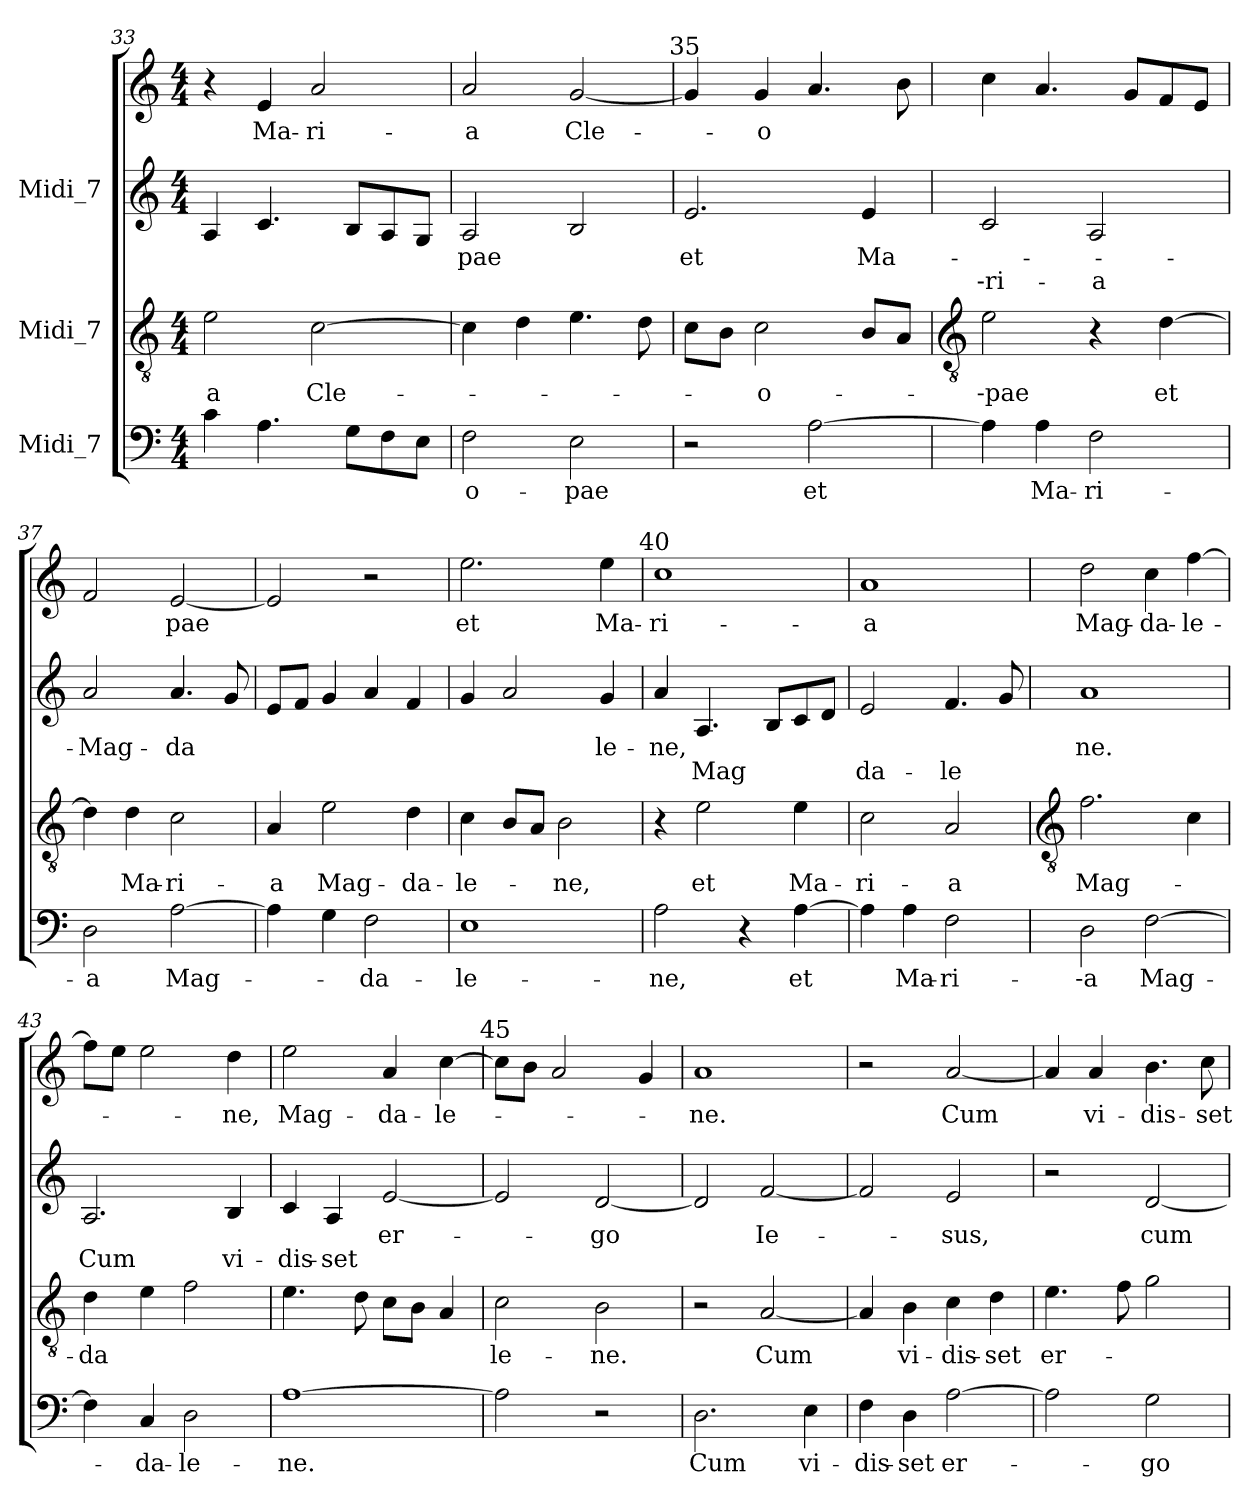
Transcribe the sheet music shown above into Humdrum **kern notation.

**kern	**text	**kern	**text	**kern	**text	**text	**kern	**text
*part4	*part4	*part3	*part3	*part2	*part2	*part2	*part1	*part1
*staff4	*staff4	*staff3	*staff3	*staff2	*staff2	*staff2	*staff1	*staff1
*I"Midi_7	*	*I"Midi_7	*	*I"Midi_7	*	*	*	*
*clefF4	*	*clefGv2	*	*clefG2	*	*	*clefG2	*
*k[]	*	*k[]	*	*k[]	*	*	*k[]	*
*C:	*	*C:	*	*C:	*	*	*C:	*
*M4/4	*	*M4/4	*	*M4/4	*	*	*M4/4	*
=33	=33	=33	=33	=33	=33	=33	=33	=33
!	!	!	!LO:LY:b	!	!	!	!	!
4c	.	2e	-a	4A	.	.	4r	.
!	!	!	!	!	!	!	!	!LO:LY:b
4.A	.	.	.	4.c	.	.	4e	Ma-
!	!	!	!LO:LY:b	!	!	!	!	!LO:LY:b
.	.	[2c	Cle-	.	.	.	2a	-ri-
8GL	.	.	.	8BL	.	.	.	.
8F	.	.	.	8A	.	.	.	.
8EJ	.	.	.	8GJ	.	.	.	.
=34	=34	=34	=34	=34	=34	=34	=34	=34
!	!LO:LY:b	!	!	!	!LO:LY:b	!	!	!LO:LY:b
2F	o-	4c]	.	2A	pae	.	2a	-a
.	.	4d	.	.	.	.	.	.
!	!LO:LY:b	!	!	!	!	!	!	!LO:LY:b
2E	-pae	4.e	.	2B	.	.	[2g	Cle-
.	.	8d	.	.	.	.	.	.
=35	=35	=35	=35	=35	=35	=35	=35	=35
!	!	!	!	!	!	!	!LO:TX:a:cj:t=35	!
!	!	!	!	!	!LO:LY:b	!	!	!
2r	.	8cL	.	2.e	et	.	4g]	.
.	.	8BJ	.	.	.	.	.	.
!	!	!	!LO:LY:b	!	!	!	!	!LO:LY:b
.	.	2c	-o-	.	.	.	4g	-o
!	!LO:LY:b	!	!	!	!	!	!	!
[2A	et	.	.	.	.	.	4.a	.
!	!	!	!	!	!LO:LY:b	!	!	!
.	.	8BL	.	4e	Ma-	.	.	.
.	.	8AJ	.	.	.	.	8b	.
!!LO:LB:g=z
=36	=36	=36	=36	=36	=36	=36	=36	=36
*	*	*clefGv2	*	*	*	*	*	*
!	!	!	!LO:LY:b	!	!	!LO:LY:b	!	!
4A]	.	2e	--pae	2c	.	--ri-	4cc	.
!	!LO:LY:b	!	!	!	!	!	!	!
4A	Ma-	.	.	.	.	.	4.a	.
!	!LO:LY:b	!	!	!	!	!LO:LY:b	!	!
2F	-ri-	4r	.	2A	.	-a	.	.
.	.	.	.	.	.	.	8gL	.
!	!	!	!LO:LY:b	!	!	!	!	!
.	.	[4d	et	.	.	.	8f	.
.	.	.	.	.	.	.	8eJ	.
=37	=37	=37	=37	=37	=37	=37	=37	=37
!	!LO:LY:b	!	!	!	!LO:LY:b	!	!	!
2D	-a	4d]	.	2a	Mag-	.	2f	.
!	!	!	!LO:LY:b	!	!	!	!	!
.	.	4d	Ma-	.	.	.	.	.
!	!LO:LY:b	!	!LO:LY:b	!	!LO:LY:b	!	!	!LO:LY:b
[2A	Mag-	2c	-ri-	4.a	-da	.	[2e	pae
.	.	.	.	8g	.	.	.	.
=38	=38	=38	=38	=38	=38	=38	=38	=38
!	!	!	!LO:LY:b	!	!	!	!	!
4A]	.	4A	-a	8eL	.	.	2e]	.
.	.	.	.	8fJ	.	.	.	.
!	!	!	!LO:LY:b	!	!	!	!	!
4G	.	2e	Mag-	4g	.	.	.	.
!	!LO:LY:b	!	!	!	!	!	!	!
2F	-da-	.	.	4a	.	.	2r	.
!	!	!	!LO:LY:b	!	!	!	!	!
.	.	4d	-da-	4f	.	.	.	.
=39	=39	=39	=39	=39	=39	=39	=39	=39
!	!LO:LY:b	!	!LO:LY:b	!	!	!	!	!LO:LY:b
1E	-le-	4c	-le-	4g	.	.	2.ee	et
.	.	8BL	.	2a	.	.	.	.
.	.	8AJ	.	.	.	.	.	.
!	!	!	!LO:LY:b	!	!	!	!	!
.	.	2B	-ne,	.	.	.	.	.
!	!	!	!	!	!LO:LY:b	!	!	!LO:LY:b
.	.	.	.	4g	le-	.	4ee	Ma-
=40	=40	=40	=40	=40	=40	=40	=40	=40
!	!	!	!	!	!	!	!LO:TX:a:cj:t=40	!
!	!LO:LY:b	!	!	!	!LO:LY:b	!	!	!LO:LY:b
2A	-ne,	4r	.	4a	-ne,	.	1cc	-ri-
!	!	!	!LO:LY:b	!	!	!LO:LY:b	!	!
.	.	2e	et	4.A	.	Mag	.	.
4r	.	.	.	.	.	.	.	.
.	.	.	.	8BL	.	.	.	.
!	!LO:LY:b	!	!LO:LY:b	!	!	!	!	!
[4A	et	4e	Ma-	8c	.	.	.	.
.	.	.	.	8dJ	.	.	.	.
=41	=41	=41	=41	=41	=41	=41	=41	=41
!	!	!	!LO:LY:b	!	!	!LO:LY:b	!	!LO:LY:b
4A]	.	2c	-ri-	2e	.	da-	1a	-a
!	!LO:LY:b	!	!	!	!	!	!	!
4A	Ma-	.	.	.	.	.	.	.
!	!LO:LY:b	!	!LO:LY:b	!	!	!LO:LY:b	!	!
2F	-ri-	2A	-a	4.f	.	-le	.	.
.	.	.	.	8g	.	.	.	.
!!LO:LB:g=z
=42	=42	=42	=42	=42	=42	=42	=42	=42
*	*	*clefGv2	*	*	*	*	*	*
!	!LO:LY:b	!	!LO:LY:b	!	!LO:LY:b	!	!	!LO:LY:b
2D	--a	2.f	Mag-	1a	-ne.	.	2dd	Mag-
!	!LO:LY:b	!	!	!	!	!	!	!LO:LY:b
[2F	Mag-	.	.	.	.	.	4cc	-da-
!	!	!	!	!	!	!	!	!LO:LY:b
.	.	4c	.	.	.	.	[4ff	-le-
=43	=43	=43	=43	=43	=43	=43	=43	=43
!	!	!	!LO:LY:b	!	!	!LO:LY:b	!	!
4F]	.	4d	-da	2.A	.	Cum	8ffL]	.
.	.	.	.	.	.	.	8eeJ	.
!	!LO:LY:b	!	!	!	!	!	!	!
4C	-da-	4e	.	.	.	.	2ee	.
!	!LO:LY:b	!	!	!	!	!	!	!
2D	-le-	2f	.	.	.	.	.	.
!	!	!	!	!	!	!LO:LY:b	!	!LO:LY:b
.	.	.	.	4B	.	vi-	4dd	-ne,
=44	=44	=44	=44	=44	=44	=44	=44	=44
!	!LO:LY:b	!	!	!	!	!LO:LY:b	!	!LO:LY:b
[1A	-ne.	4.e	.	4c	.	-dis-	2ee	Mag-
!	!	!	!	!	!	!LO:LY:b	!	!
.	.	.	.	4A	.	-set	.	.
.	.	8d	.	.	.	.	.	.
!	!	!	!	!	!LO:LY:b	!	!	!LO:LY:b
.	.	8cL	.	[2e	er-	.	4a	-da-
.	.	8BJ	.	.	.	.	.	.
!	!	!	!	!	!	!	!	!LO:LY:b
.	.	4A	.	.	.	.	[4cc	-le-
=45	=45	=45	=45	=45	=45	=45	=45	=45
!	!	!	!	!	!	!	!LO:TX:a:cj:t=45	!
!	!	!	!LO:LY:b	!	!	!	!	!
2A]	.	2c	le-	2e]	.	.	8ccL]	.
.	.	.	.	.	.	.	8bJ	.
.	.	.	.	.	.	.	2a	.
!	!	!	!LO:LY:b	!	!LO:LY:b	!	!	!
2r	.	2B	-ne.	[2d	-go	.	.	.
.	.	.	.	.	.	.	4g	.
=46	=46	=46	=46	=46	=46	=46	=46	=46
!	!LO:LY:b	!	!	!	!	!	!	!LO:LY:b
2.D	Cum	2r	.	2d]	.	.	1a	-ne.
!	!	!	!LO:LY:b	!	!LO:LY:b	!	!	!
.	.	[2A	Cum	[2f	Ie-	.	.	.
!	!LO:LY:b	!	!	!	!	!	!	!
4E	vi-	.	.	.	.	.	.	.
=47	=47	=47	=47	=47	=47	=47	=47	=47
!	!LO:LY:b	!	!	!	!	!	!	!
4F	-dis-	4A]	.	2f]	.	.	2r	.
!	!LO:LY:b	!	!LO:LY:b	!	!	!	!	!
4D	-set	4B	vi-	.	.	.	.	.
!	!LO:LY:b	!	!LO:LY:b	!	!LO:LY:b	!	!	!LO:LY:b
[2A	er-	4c	-dis-	2e	-sus,	.	[2a	Cum
!	!	!	!LO:LY:b	!	!	!	!	!
.	.	4d	-set	.	.	.	.	.
=48	=48	=48	=48	=48	=48	=48	=48	=48
!	!	!	!LO:LY:b	!	!	!	!	!
2A]	.	4.e	er-	2r	.	.	4a]	.
!	!	!	!	!	!	!	!	!LO:LY:b
.	.	.	.	.	.	.	4a	vi-
.	.	8f	.	.	.	.	.	.
!	!LO:LY:b	!	!	!	!LO:LY:b	!	!	!LO:LY:b
2G	-go	2g	.	[2d	cum	.	4.b	-dis-
!	!	!	!	!	!	!	!	!LO:LY:b
.	.	.	.	.	.	.	8cc	-set
=	=	=	=	=	=	=	=	=
*-	*-	*-	*-	*-	*-	*-	*-	*-
